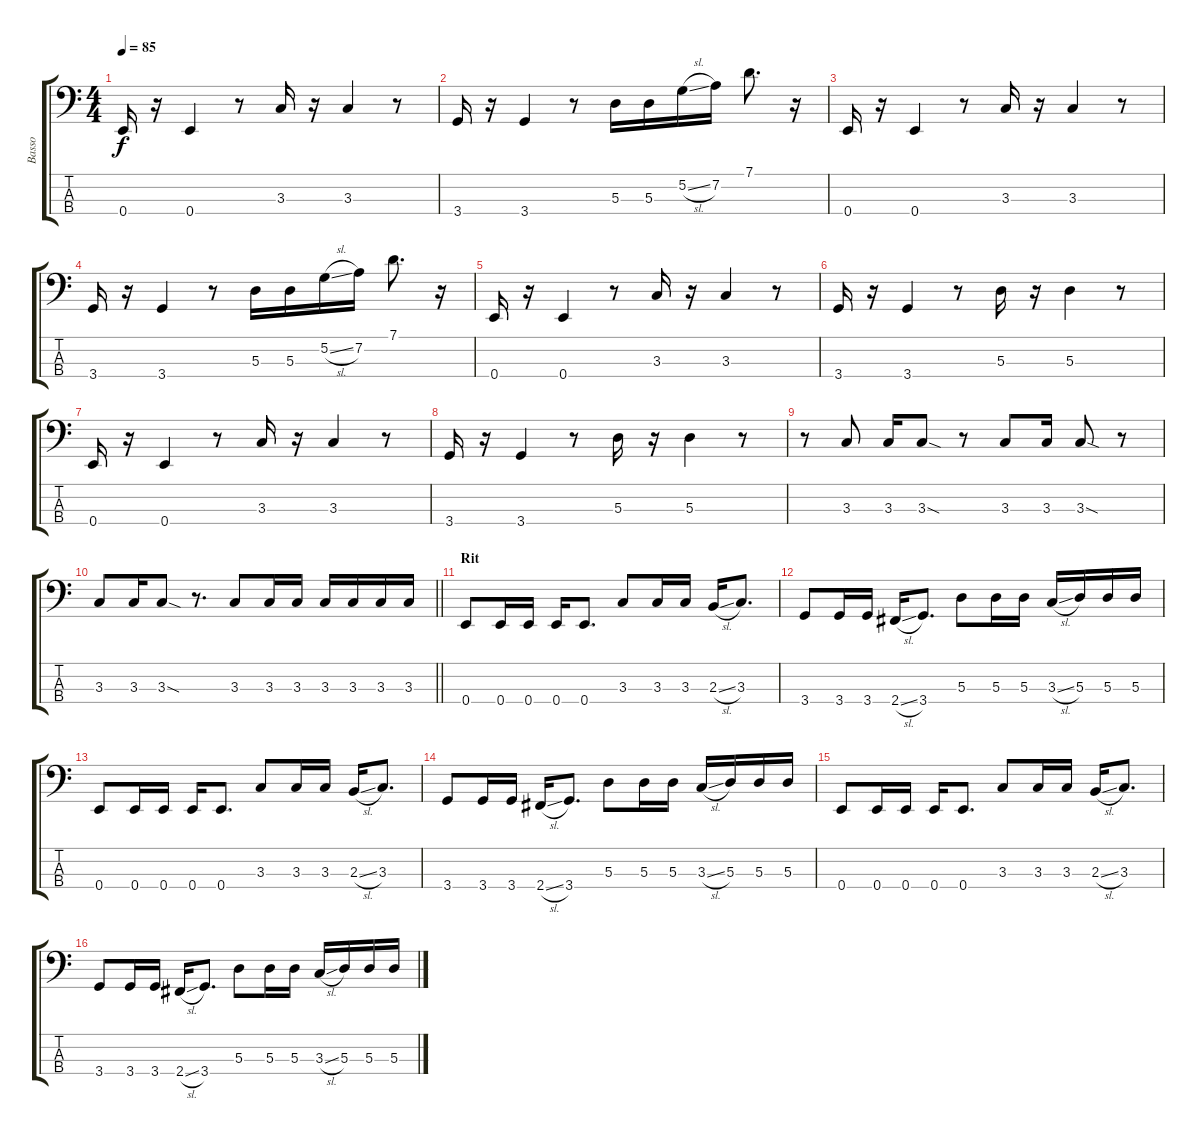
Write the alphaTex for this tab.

\track ("Basso" "Basso") {instrument electricbassfinger}
\staff {score tabs}
\tuning (G2 D2 A1 E1) {hide}
\ts (4 4)
\tempo 85
\clef f4
\ks c
0.4.16{dy f} r.16 0.4.4 r.8 3.3.16 r.16 3.3.4 r.8 |
3.4.16 r.16 3.4.4 r.8 5.3.16 5.3.16 5.2{sl}.16 7.2.16 7.1.8{d} r.16 |
0.4.16 r.16 0.4.4 r.8 3.3.16 r.16 3.3.4 r.8 |
3.4.16 r.16 3.4.4 r.8 5.3.16 5.3.16 5.2{sl}.16 7.2.16 7.1.8{d} r.16 |
0.4.16 r.16 0.4.4 r.8 3.3.16 r.16 3.3.4 r.8 |
3.4.16 r.16 3.4.4 r.8 5.3.16 r.16 5.3.4 r.8 |
0.4.16 r.16 0.4.4 r.8 3.3.16 r.16 3.3.4 r.8 |
3.4.16 r.16 3.4.4 r.8 5.3.16 r.16 5.3.4 r.8 |
r.8 3.3.8 3.3.16 3.3{sod}.8 r.8 3.3.8 3.3.16 3.3{sod}.8 r.8 |
\barLineRight lightlight
3.3.8 3.3.16 3.3{sod}.8 r.8{d} 3.3.8 3.3.16 3.3.16 3.3.16 3.3.16 3.3.16 3.3.16 |
\section ("" "Rit")
0.4.8 0.4.16 0.4.16 0.4.16 0.4.8{d} 3.3.8 3.3.16 3.3.16 2.3{sl}.16 3.3.8{d} |
3.4.8 3.4.16 3.4.16 2.4{sl}.16 3.4.8{d} 5.3.8 5.3.16 5.3.16 3.3{sl}.16 5.3.16 5.3.16 5.3.16 |
0.4.8 0.4.16 0.4.16 0.4.16 0.4.8{d} 3.3.8 3.3.16 3.3.16 2.3{sl}.16 3.3.8{d} |
3.4.8 3.4.16 3.4.16 2.4{sl}.16 3.4.8{d} 5.3.8 5.3.16 5.3.16 3.3{sl}.16 5.3.16 5.3.16 5.3.16 |
0.4.8 0.4.16 0.4.16 0.4.16 0.4.8{d} 3.3.8 3.3.16 3.3.16 2.3{sl}.16 3.3.8{d} |
3.4.8 3.4.16 3.4.16 2.4{sl}.16 3.4.8{d} 5.3.8 5.3.16 5.3.16 3.3{sl}.16 5.3.16 5.3.16 5.3.16
